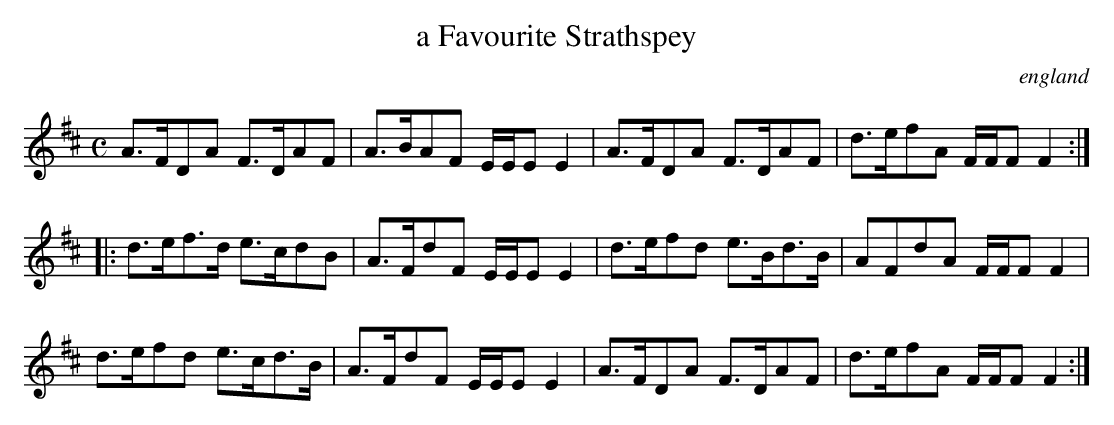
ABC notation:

X:1
T:a Favourite Strathspey
O:england
M:C
K:D
A>FDA F>DAF| A>BAF E/E/E E2|\
A>FDA F>DAF| d>efA F/F/F F2::
d>ef>d e>cdB| A>FdF E/E/E E2|\
d>efd e>Bd>B| AFdA F/F/F F2|
d>efd e>cd>B| A>FdF E/E/E E2|\
A>FDA F>DAF| d>efA F/F/F F2:|
